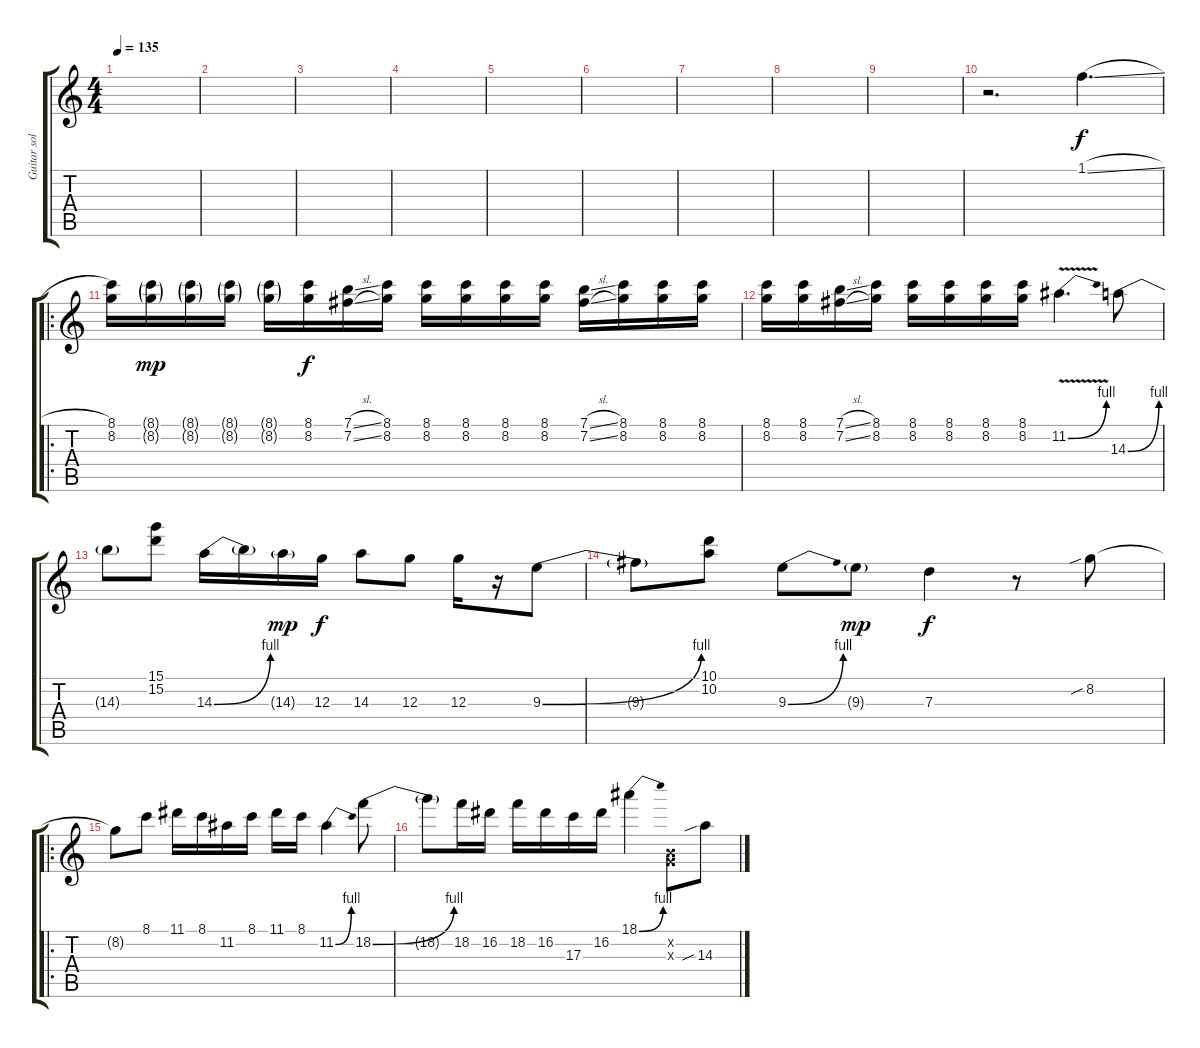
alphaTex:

\track ("Guitar solo" "Guitar sol") {instrument overdrivenguitar}
\staff {score tabs}
\tuning (E4 B3 G3 D3 A2 E2) {hide}
\ts (4 4)
\tempo 135
\clef g2
\ks c
|
|
|
|
|
|
|
|
|
r.2{d} 1.1{sl}.4{d} |
\ro
(8.1 8.2).16 (8.1{g} 8.2{g}).16{dy mp} (8.1{g} 8.2{g}).16 (8.1{g} 8.2{g}).16 (8.1{g} 8.2{g}).16 (8.1 8.2).16{dy f} (7.1{sl} 7.2{sl}).16 (8.1 8.2).16 (8.1 8.2).16 (8.1 8.2).16 (8.1 8.2).16 (8.1 8.2).16 (7.1{sl} 7.2{sl}).16 (8.1 8.2).16 (8.1 8.2).16 (8.1 8.2).16 |
(8.1 8.2).16 (8.1 8.2).16 (7.1{sl} 7.2{sl}).16 (8.1 8.2).16 (8.1 8.2).16 (8.1 8.2).16 (8.1 8.2).16 (8.1 8.2).16 11.2{be (bend 0 0 60 4) v}.4{d} 14.3{be (bend 0 0 60 4)}.8 |
14.3{t}.8 (15.1 15.2).8 14.3{be (bend 0 0 60 4)}.16 14.3{t}.16 14.3{g}.16{dy mp} 12.3.16{dy f} 14.3.8 12.3.8 12.3.16 r.16 9.3{be (bend 0 0 60 4)}.8 |
9.3{t}.8 (10.1 10.2).8 9.3{be (bend 0 0 60 4)}.8 9.3{g}.8{dy mp} 7.3.4{dy f} r.8 8.2{sib}.8 |
\ro
8.2{t}.8 8.1.8 11.1.16 8.1.16 11.2.16 8.1.16 11.1.16 8.1.16 11.2{be (bend 0 0 60 4)}.4 18.2{be (bend 0 0 60 4)}.8 |
18.2{t}.8 18.2.16 16.2.16 18.2.16 16.2.16 17.3.16 16.2.16 18.1{be (bend 0 0 60 4)}.4 (0.2{x} 0.3{x}).8 14.3{sib}.8
